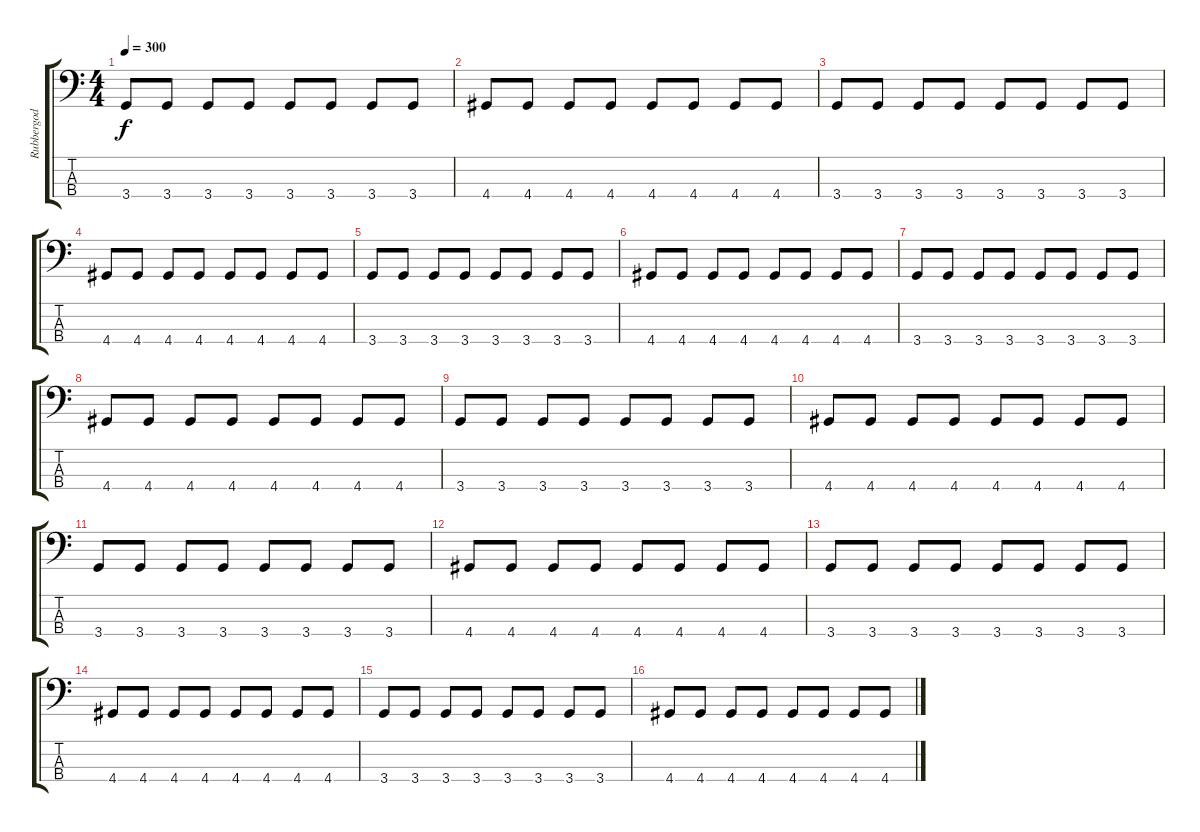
\track ("Rubbergod" "Rubbergod") {instrument electricbasspick}
\staff {score tabs}
\tuning (G2 D2 A1 E1) {hide}
\ts (4 4)
\tempo 300
\clef f4
\ks c
3.4.8{dy f} 3.4.8 3.4.8 3.4.8 3.4.8 3.4.8 3.4.8 3.4.8 |
4.4.8 4.4.8 4.4.8 4.4.8 4.4.8 4.4.8 4.4.8 4.4.8 |
3.4.8 3.4.8 3.4.8 3.4.8 3.4.8 3.4.8 3.4.8 3.4.8 |
4.4.8 4.4.8 4.4.8 4.4.8 4.4.8 4.4.8 4.4.8 4.4.8 |
3.4.8 3.4.8 3.4.8 3.4.8 3.4.8 3.4.8 3.4.8 3.4.8 |
4.4.8 4.4.8 4.4.8 4.4.8 4.4.8 4.4.8 4.4.8 4.4.8 |
3.4.8 3.4.8 3.4.8 3.4.8 3.4.8 3.4.8 3.4.8 3.4.8 |
4.4.8 4.4.8 4.4.8 4.4.8 4.4.8 4.4.8 4.4.8 4.4.8 |
3.4.8 3.4.8 3.4.8 3.4.8 3.4.8 3.4.8 3.4.8 3.4.8 |
4.4.8 4.4.8 4.4.8 4.4.8 4.4.8 4.4.8 4.4.8 4.4.8 |
3.4.8 3.4.8 3.4.8 3.4.8 3.4.8 3.4.8 3.4.8 3.4.8 |
4.4.8 4.4.8 4.4.8 4.4.8 4.4.8 4.4.8 4.4.8 4.4.8 |
3.4.8 3.4.8 3.4.8 3.4.8 3.4.8 3.4.8 3.4.8 3.4.8 |
4.4.8 4.4.8 4.4.8 4.4.8 4.4.8 4.4.8 4.4.8 4.4.8 |
3.4.8 3.4.8 3.4.8 3.4.8 3.4.8 3.4.8 3.4.8 3.4.8 |
4.4.8 4.4.8 4.4.8 4.4.8 4.4.8 4.4.8 4.4.8 4.4.8
